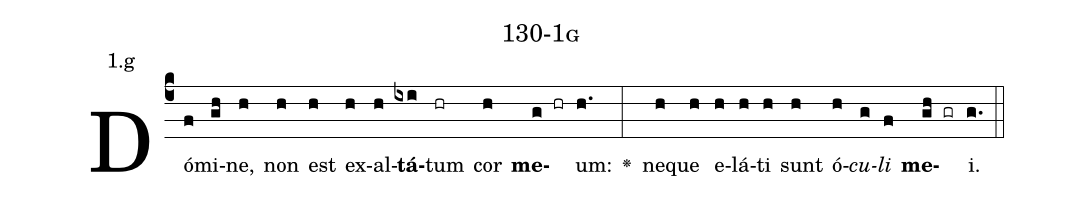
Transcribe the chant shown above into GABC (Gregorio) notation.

name: 130-1g;
annotation: 1.g;
%%
(c4)Dó(f)mi(gh)ne,(h) non(h) est(h) ex(h)al(h)<b>tá</b>(ixi)tum(hr) cor(h) <b>me</b>(g hr)um:(h.) <v>\greheightstar</v>(:) ne(h)que(h) e(h)lá(h)ti(h) sunt(h) ó(h)<i>cu</i>(g)<i>li</i>(f) <b>me</b>(gh gr)i.(g.) (::)


%E(h) u(h) o(g) u(f) a(gh) e.(g.) (::)
